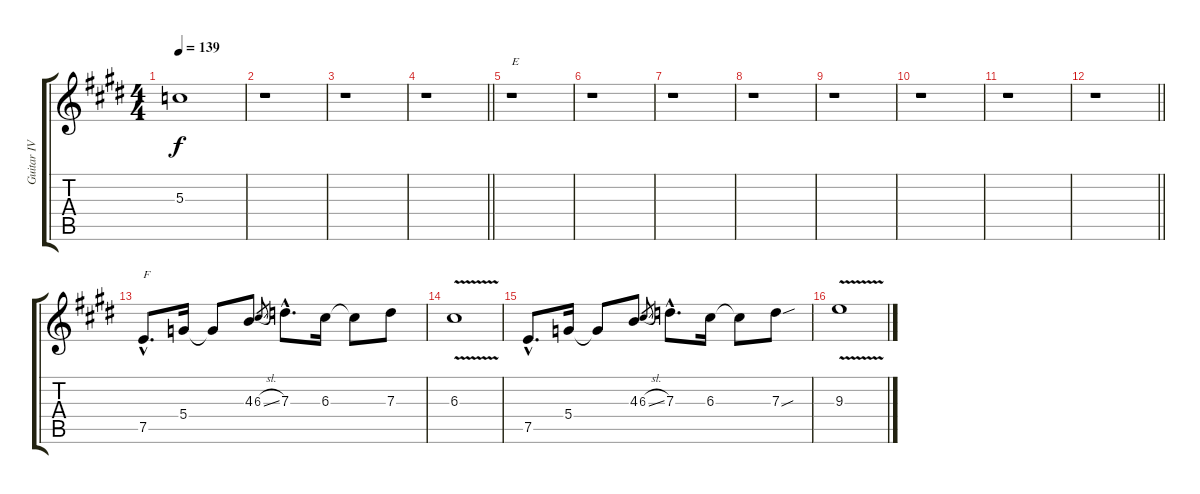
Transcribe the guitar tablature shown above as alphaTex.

\track ("Guitar IV" "Guitar IV") {instrument distortionguitar}
\staff {score tabs}
\tuning (E4 B3 G3 D3 A2 E2) {hide}
\ts (4 4)
\tempo 139
\clef g2
\ks e
5.3.1{dy f} |
r.1 |
r.1 |
\barLineRight lightlight
r.1 |
r.1{txt "E"} |
r.1 |
r.1 |
r.1 |
r.1 |
r.1 |
r.1 |
\barLineRight lightlight
r.1 |
7.5{hac}.8{d txt "F"} 5.4.16 5.4{t}.8 4.3.8 6.3{sl}.8{gr} 7.3{hac}.8{d} 6.3.16 6.3{t}.8 7.3.8 |
6.3{v}.1 |
7.5{hac}.8{d} 5.4.16 5.4{t}.8 4.3.8 6.3{sl}.8{gr} 7.3{hac}.8{d} 6.3.16 6.3{t}.8 7.3{sou}.8 |
9.3{v}.1
